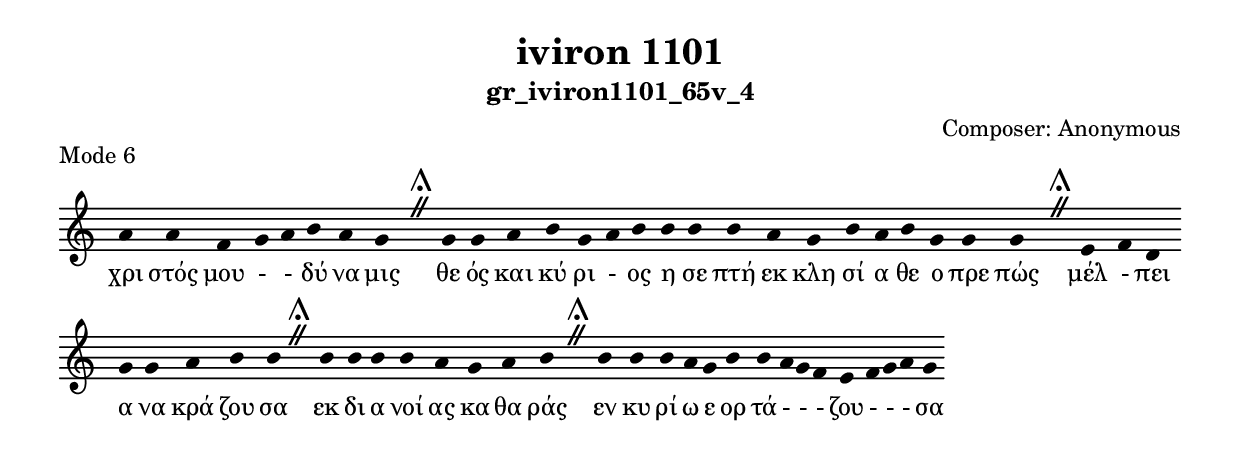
\include "gregorian.ly"

	\header {
 	  title = "iviron 1101"
	  subtitle = "gr_iviron1101_65v_4"
	  composer = "Composer: Αnonymous"
	  piece = "Mode 6"
	}

	chant = {
	  a'4 a'4 f'4 g'4 a'4 b'4 a'4 g'4 \divisioMaior
 g'4 g'4 a'4 b'4 g'4 a'4 b'4 b'4 b'4 b'4 a'4 g'4 b'4 a'4 b'4 g'4 g'4 g'4 \divisioMaior
 e'4 f'4 d'4 g'4 g'4 a'4 b'4 b'4 \divisioMaior
 b'4 b'4 b'4 b'4 a'4 g'4 a'4 b'4 \divisioMaior
 b'4 b'4 b'4 a'4 g'4 b'4 b'4 a'4 g'4 f'4 e'4 f'4 g'4 a'4 g'4\finalis
	}

	verba = \lyricmode {χρι στός μου -  - δύ να μις 
θε ός και κύ ρι - ος η σε πτή εκ κλη σί α θε ο πρε πώς 
μέλ - πει α να κρά ζου σα 
εκ δι α νοί ας κα θα ράς 
εν κυ ρί ω ε ορ τά -  -  - ζου -  -  - σα 
	}


	\score {
	  \new Staff <<
	  \new Voice = "melody" \chant
	  \new Lyrics = "one" \lyricsto melody \verba
	  >>
	  \layout {
	    \context {
	      \Staff
	      \remove "Time_signature_engraver"
	      \remove "Bar_engraver"
	    }
	    \context {
	      \Voice
	      \remove "Stem_engraver"
	    }
	  }
	}